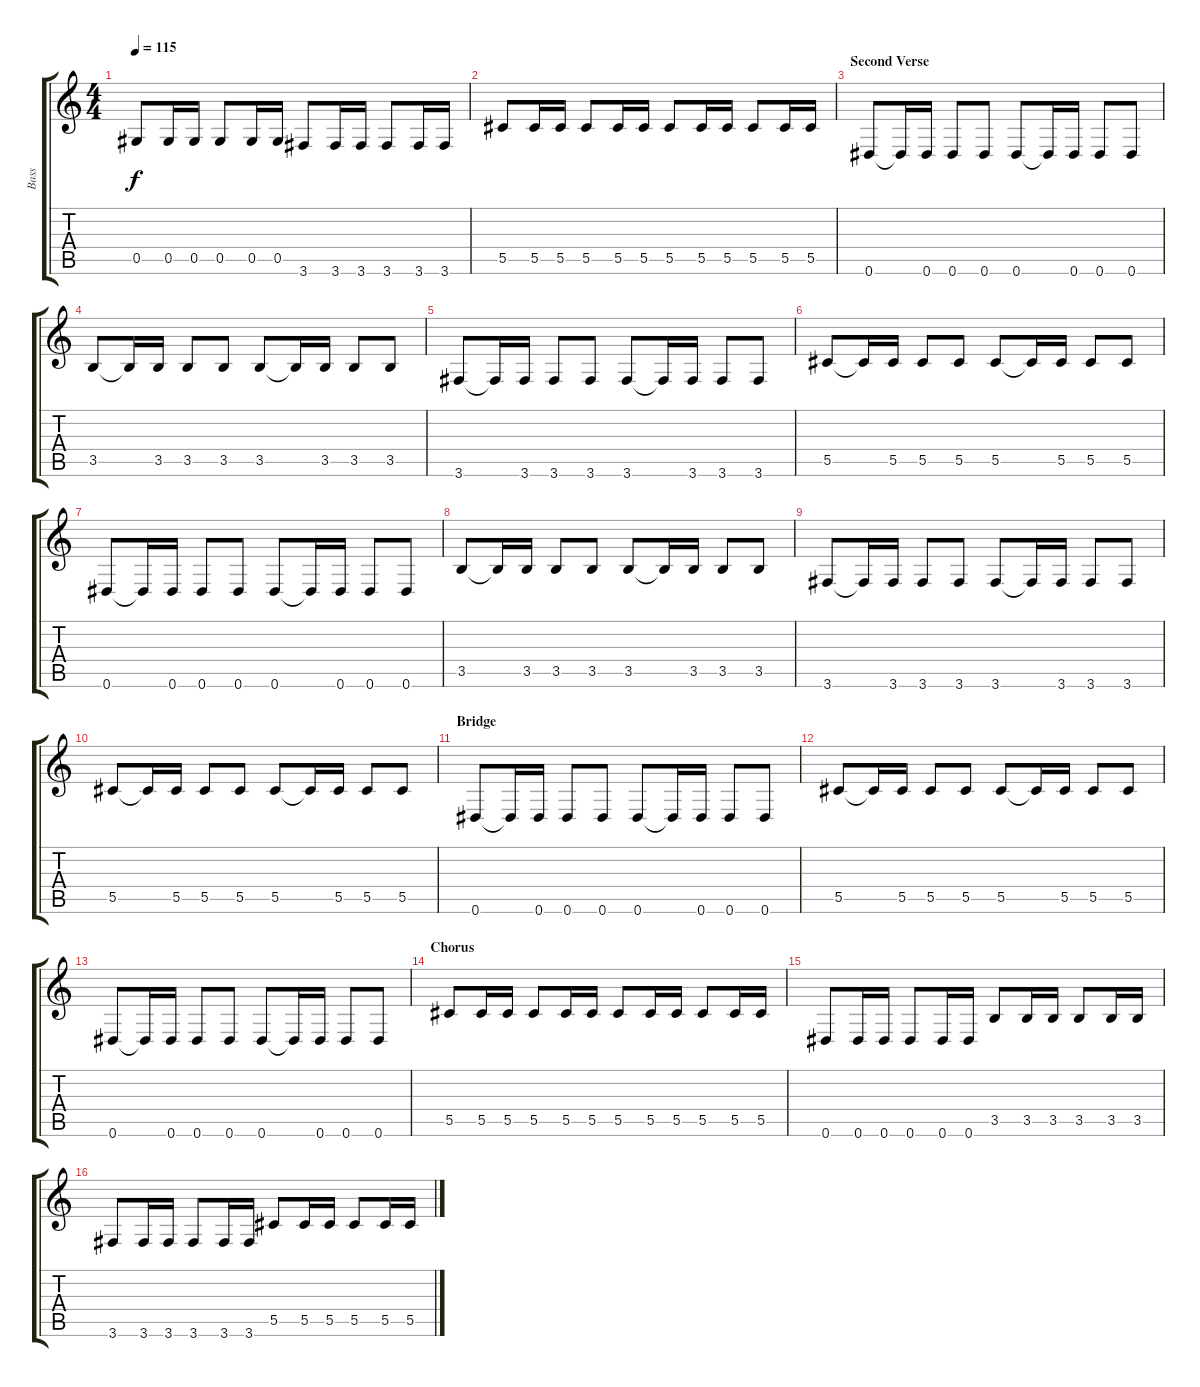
\track ("Bass" "Bass") {instrument electricbasspick}
\staff {score tabs}
\tuning (Eb4 Bb3 Gb3 Db3 Ab2 Eb2) {hide}
\ts (4 4)
\tempo 115
\clef g2
\ks c
0.5.8{dy f} 0.5.16 0.5.16 0.5.8 0.5.16 0.5.16 3.6.8 3.6.16 3.6.16 3.6.8 3.6.16 3.6.16 |
5.5.8 5.5.16 5.5.16 5.5.8 5.5.16 5.5.16 5.5.8 5.5.16 5.5.16 5.5.8 5.5.16 5.5.16 |
\section ("" "Second Verse")
0.6.8 0.6{t}.16 0.6.16 0.6.8 0.6.8 0.6.8 0.6{t}.16 0.6.16 0.6.8 0.6.8 |
3.5.8 3.5{t}.16 3.5.16 3.5.8 3.5.8 3.5.8 3.5{t}.16 3.5.16 3.5.8 3.5.8 |
3.6.8 3.6{t}.16 3.6.16 3.6.8 3.6.8 3.6.8 3.6{t}.16 3.6.16 3.6.8 3.6.8 |
5.5.8 5.5{t}.16 5.5.16 5.5.8 5.5.8 5.5.8 5.5{t}.16 5.5.16 5.5.8 5.5.8 |
0.6.8 0.6{t}.16 0.6.16 0.6.8 0.6.8 0.6.8 0.6{t}.16 0.6.16 0.6.8 0.6.8 |
3.5.8 3.5{t}.16 3.5.16 3.5.8 3.5.8 3.5.8 3.5{t}.16 3.5.16 3.5.8 3.5.8 |
3.6.8 3.6{t}.16 3.6.16 3.6.8 3.6.8 3.6.8 3.6{t}.16 3.6.16 3.6.8 3.6.8 |
5.5.8 5.5{t}.16 5.5.16 5.5.8 5.5.8 5.5.8 5.5{t}.16 5.5.16 5.5.8 5.5.8 |
\section ("" "Bridge")
0.6.8 0.6{t}.16 0.6.16 0.6.8 0.6.8 0.6.8 0.6{t}.16 0.6.16 0.6.8 0.6.8 |
5.5.8 5.5{t}.16 5.5.16 5.5.8 5.5.8 5.5.8 5.5{t}.16 5.5.16 5.5.8 5.5.8 |
0.6.8 0.6{t}.16 0.6.16 0.6.8 0.6.8 0.6.8 0.6{t}.16 0.6.16 0.6.8 0.6.8 |
\section ("" "Chorus")
5.5.8 5.5.16 5.5.16 5.5.8 5.5.16 5.5.16 5.5.8 5.5.16 5.5.16 5.5.8 5.5.16 5.5.16 |
0.6.8 0.6.16 0.6.16 0.6.8 0.6.16 0.6.16 3.5.8 3.5.16 3.5.16 3.5.8 3.5.16 3.5.16 |
3.6.8 3.6.16 3.6.16 3.6.8 3.6.16 3.6.16 5.5.8 5.5.16 5.5.16 5.5.8 5.5.16 5.5.16
